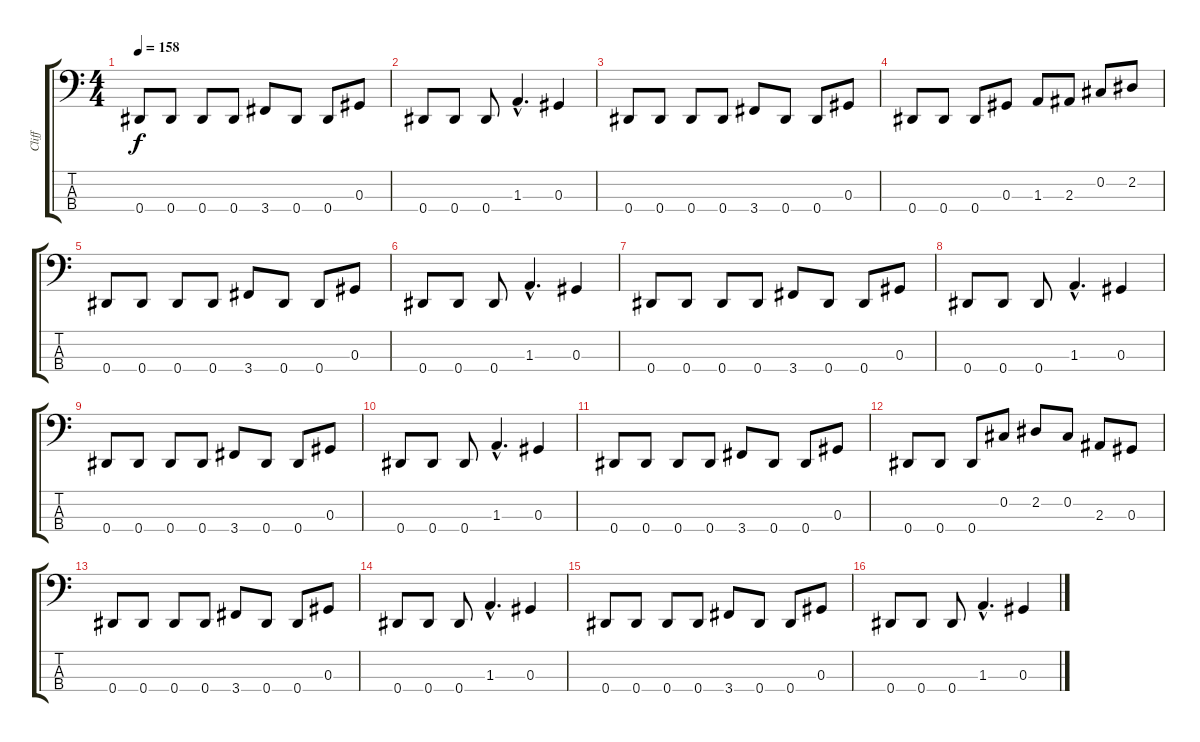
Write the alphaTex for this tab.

\track ("Cliff" "Cliff") {instrument electricbasspick}
\staff {score tabs}
\tuning (Gb2 Db2 Ab1 Eb1) {hide}
\ts (4 4)
\tempo 158
\clef f4
\ks c
0.4.8{dy f} 0.4.8 0.4.8 0.4.8 3.4.8 0.4.8 0.4.8 0.3.8 |
0.4.8 0.4.8 0.4.8 1.3{hac}.4{d} 0.3.4 |
0.4.8 0.4.8 0.4.8 0.4.8 3.4.8 0.4.8 0.4.8 0.3.8 |
0.4.8 0.4.8 0.4.8 0.3.8 1.3.8 2.3.8 0.2.8 2.2.8 |
0.4.8 0.4.8 0.4.8 0.4.8 3.4.8 0.4.8 0.4.8 0.3.8 |
0.4.8 0.4.8 0.4.8 1.3{hac}.4{d} 0.3.4 |
0.4.8 0.4.8 0.4.8 0.4.8 3.4.8 0.4.8 0.4.8 0.3.8 |
0.4.8 0.4.8 0.4.8 1.3{hac}.4{d} 0.3.4 |
0.4.8 0.4.8 0.4.8 0.4.8 3.4.8 0.4.8 0.4.8 0.3.8 |
0.4.8 0.4.8 0.4.8 1.3{hac}.4{d} 0.3.4 |
0.4.8 0.4.8 0.4.8 0.4.8 3.4.8 0.4.8 0.4.8 0.3.8 |
0.4.8 0.4.8 0.4.8 0.2.8 2.2.8 0.2.8 2.3.8 0.3.8 |
0.4.8 0.4.8 0.4.8 0.4.8 3.4.8 0.4.8 0.4.8 0.3.8 |
0.4.8 0.4.8 0.4.8 1.3{hac}.4{d} 0.3.4 |
0.4.8 0.4.8 0.4.8 0.4.8 3.4.8 0.4.8 0.4.8 0.3.8 |
0.4.8 0.4.8 0.4.8 1.3{hac}.4{d} 0.3.4
